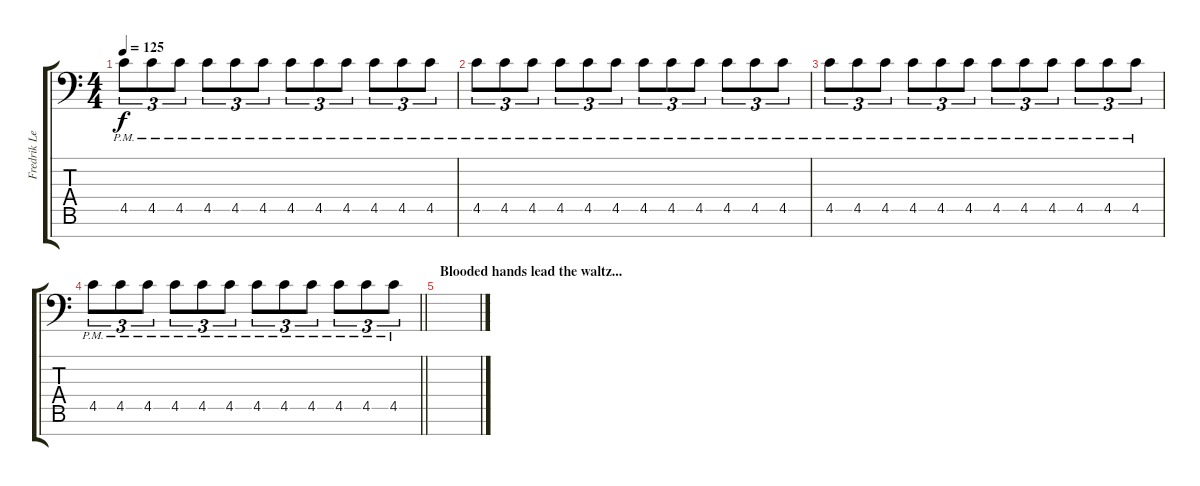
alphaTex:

\track ("Fredrik Lead" "Fredrik Le") {instrument electricguitarmuted}
\staff {score tabs}
\tuning (Eb4 Bb3 Gb3 Db3 Ab2 Eb2 Bb1) {hide}
\ts (4 4)
\tempo 125
\clef f4
\ks c
4.5{pm}.8{tu (3 2) dy f} 4.5{pm}.8{tu (3 2)} 4.5{pm}.8{tu (3 2)} 4.5{pm}.8{tu (3 2)} 4.5{pm}.8{tu (3 2)} 4.5{pm}.8{tu (3 2)} 4.5{pm}.8{tu (3 2)} 4.5{pm}.8{tu (3 2)} 4.5{pm}.8{tu (3 2)} 4.5{pm}.8{tu (3 2)} 4.5{pm}.8{tu (3 2)} 4.5{pm}.8{tu (3 2)} |
4.5{pm}.8{tu (3 2)} 4.5{pm}.8{tu (3 2)} 4.5{pm}.8{tu (3 2)} 4.5{pm}.8{tu (3 2)} 4.5{pm}.8{tu (3 2)} 4.5{pm}.8{tu (3 2)} 4.5{pm}.8{tu (3 2)} 4.5{pm}.8{tu (3 2)} 4.5{pm}.8{tu (3 2)} 4.5{pm}.8{tu (3 2)} 4.5{pm}.8{tu (3 2)} 4.5{pm}.8{tu (3 2)} |
4.5{pm}.8{tu (3 2)} 4.5{pm}.8{tu (3 2)} 4.5{pm}.8{tu (3 2)} 4.5{pm}.8{tu (3 2)} 4.5{pm}.8{tu (3 2)} 4.5{pm}.8{tu (3 2)} 4.5{pm}.8{tu (3 2)} 4.5{pm}.8{tu (3 2)} 4.5{pm}.8{tu (3 2)} 4.5{pm}.8{tu (3 2)} 4.5{pm}.8{tu (3 2)} 4.5{pm}.8{tu (3 2)} |
\barLineRight lightlight
4.5{pm}.8{tu (3 2)} 4.5{pm}.8{tu (3 2)} 4.5{pm}.8{tu (3 2)} 4.5{pm}.8{tu (3 2)} 4.5{pm}.8{tu (3 2)} 4.5{pm}.8{tu (3 2)} 4.5{pm}.8{tu (3 2)} 4.5{pm}.8{tu (3 2)} 4.5{pm}.8{tu (3 2)} 4.5{pm}.8{tu (3 2)} 4.5{pm}.8{tu (3 2)} 4.5{pm}.8{tu (3 2)} |
\section ("" "Blooded hands lead the waltz...")
